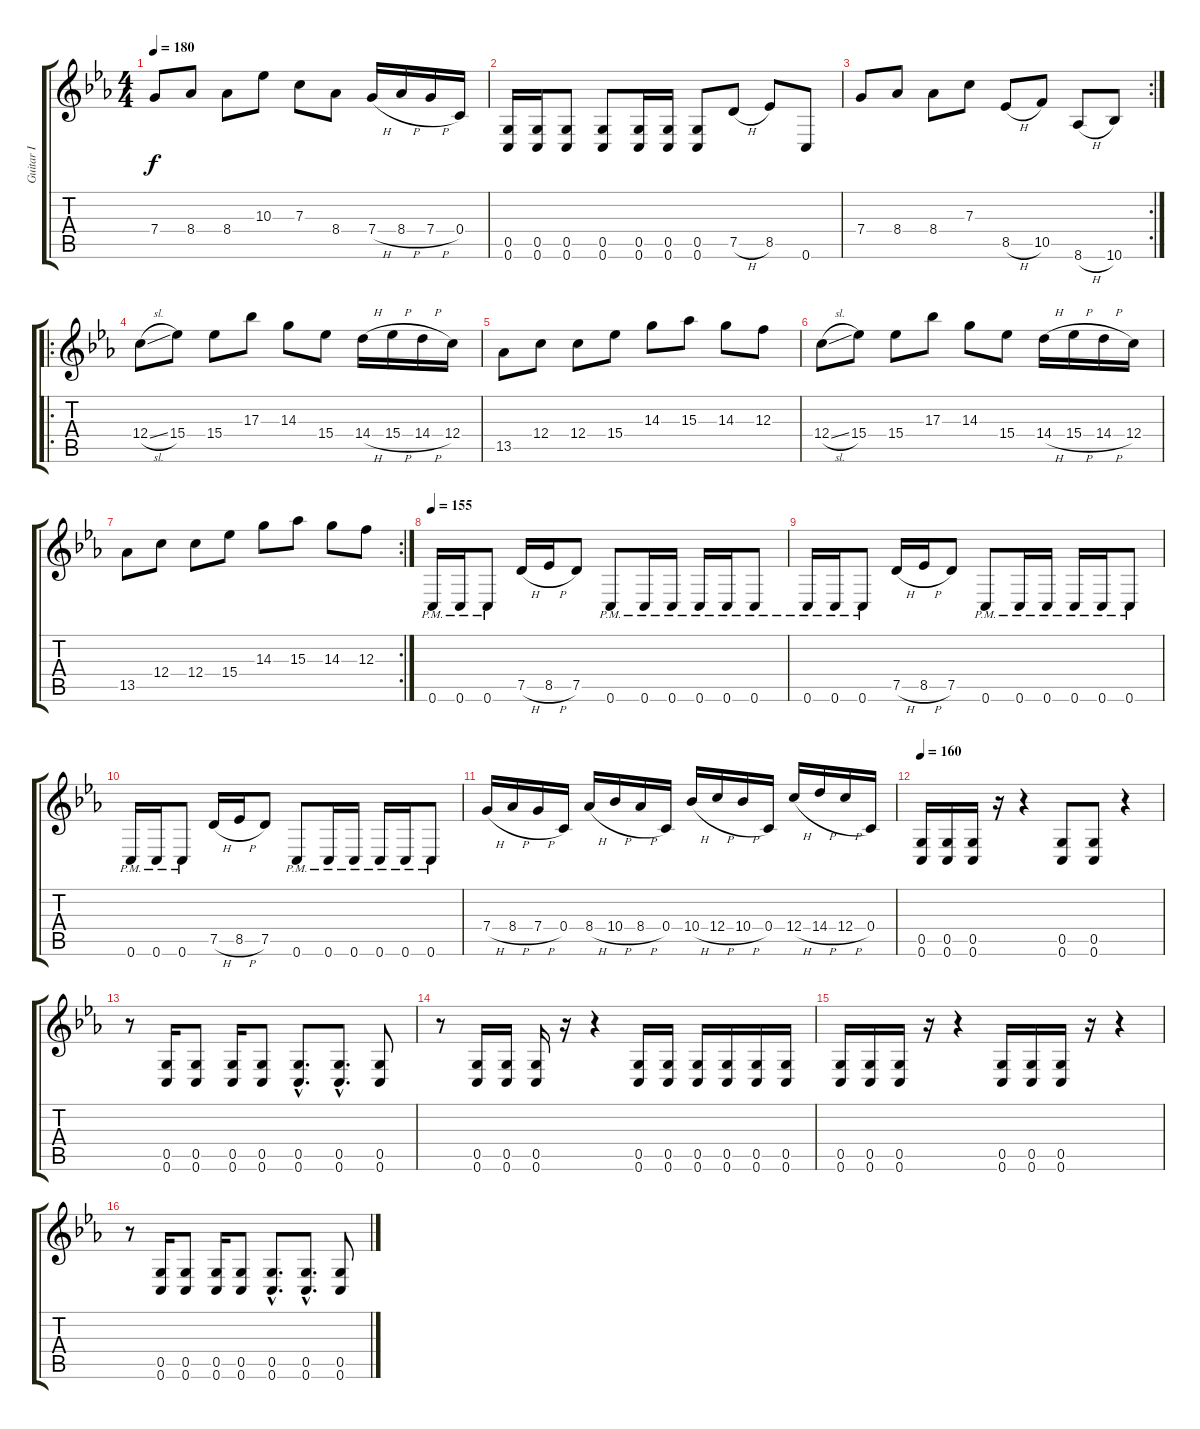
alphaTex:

\track ("Guitar I" "Guitar I") {instrument distortionguitar}
\staff {score tabs}
\tuning (D4 A3 F3 C3 G2 C2) {hide}
\ts (4 4)
\tempo 180
\clef g2
\ks eb
7.4.8{dy f} 8.4.8 8.4.8 10.3.8 7.3.8 8.4.8 7.4{h}.16 8.4{h}.16 7.4{h}.16 0.4.16 |
(0.5 0.6).16 (0.5 0.6).16 (0.5 0.6).8 (0.5 0.6).8 (0.5 0.6).16 (0.5 0.6).16 (0.5 0.6).8 7.5{h}.8 8.5.8 0.6.8 |
\rc 2
7.4.8 8.4.8 8.4.8 7.3.8 8.5{h}.8 10.5.8 8.6{h}.8 10.6.8 |
\ro
12.4{sl}.8 15.4.8 15.4.8 17.3.8 14.3.8 15.4.8 14.4{h}.16 15.4{h}.16 14.4{h}.16 12.4.16 |
13.5.8 12.4.8 12.4.8 15.4.8 14.3.8 15.3.8 14.3.8 12.3.8 |
12.4{sl}.8 15.4.8 15.4.8 17.3.8 14.3.8 15.4.8 14.4{h}.16 15.4{h}.16 14.4{h}.16 12.4.16 |
\rc 2
13.5.8 12.4.8 12.4.8 15.4.8 14.3.8 15.3.8 14.3.8 12.3.8 |
\tempo 155
0.6{pm}.16 0.6{pm}.16 0.6{pm}.8 7.5{h}.16 8.5{h}.16 7.5.8 0.6{pm}.8 0.6{pm}.16 0.6{pm}.16 0.6{pm}.16 0.6{pm}.16 0.6{pm}.8 |
0.6{pm}.16 0.6{pm}.16 0.6{pm}.8 7.5{h}.16 8.5{h}.16 7.5.8 0.6{pm}.8 0.6{pm}.16 0.6{pm}.16 0.6{pm}.16 0.6{pm}.16 0.6{pm}.8 |
0.6{pm}.16 0.6{pm}.16 0.6{pm}.8 7.5{h}.16 8.5{h}.16 7.5.8 0.6{pm}.8 0.6{pm}.16 0.6{pm}.16 0.6{pm}.16 0.6{pm}.16 0.6{pm}.8 |
7.4{h}.16 8.4{h}.16 7.4{h}.16 0.4.16 8.4{h}.16 10.4{h}.16 8.4{h}.16 0.4.16 10.4{h}.16 12.4{h}.16 10.4{h}.16 0.4.16 12.4{h}.16 14.4{h}.16 12.4{h}.16 0.4.16 |
\tempo 160
(0.5 0.6).16 (0.5 0.6).16 (0.5 0.6).16 r.16 r.4 (0.5 0.6).8 (0.5 0.6).8 r.4 |
r.8 (0.5 0.6).16 (0.5 0.6).8 (0.5 0.6).16 (0.5 0.6).8 (0.5{hac} 0.6{hac}).8{d} (0.5{hac} 0.6{hac}).8{d} (0.5 0.6).8 |
r.8 (0.5 0.6).16 (0.5 0.6).16 (0.5 0.6).16 r.16 r.4 (0.5 0.6).16 (0.5 0.6).16 (0.5 0.6).16 (0.5 0.6).16 (0.5 0.6).16 (0.5 0.6).16 |
(0.5 0.6).16 (0.5 0.6).16 (0.5 0.6).16 r.16 r.4 (0.5 0.6).16 (0.5 0.6).16 (0.5 0.6).16 r.16 r.4 |
r.8 (0.5 0.6).16 (0.5 0.6).8 (0.5 0.6).16 (0.5 0.6).8 (0.5{hac} 0.6{hac}).8{d} (0.5{hac} 0.6{hac}).8{d} (0.5 0.6).8
